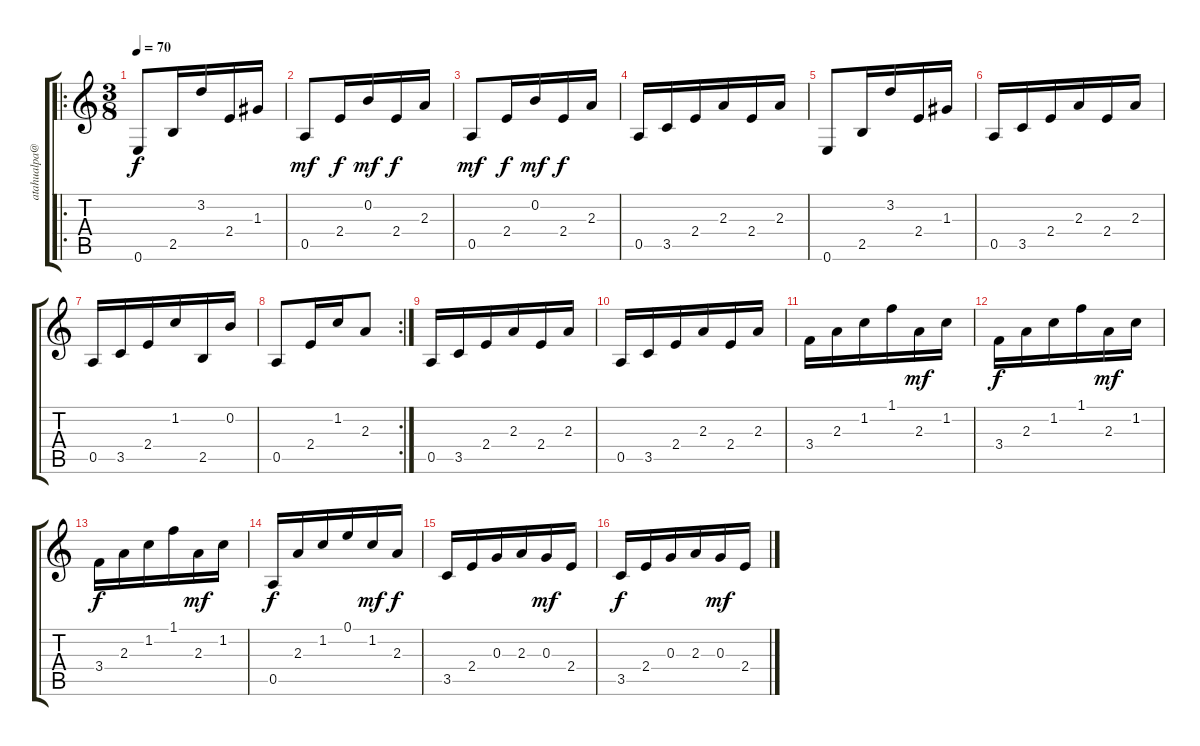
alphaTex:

\track ("" "atahualpa@") {instrument acousticguitarnylon}
\staff {score tabs}
\tuning (E4 B3 G3 D3 A2 E2) {hide}
\ro
\ts (3 8)
\tempo 70
\clef g2
\ks c
0.6.8{dy f} 2.5.16 3.2.16 2.4.16 1.3.16 |
0.5.8{dy mf} 2.4.16{dy f} 0.2.16{dy mf} 2.4.16{dy f} 2.3.16 |
0.5.8{dy mf} 2.4.16{dy f} 0.2.16{dy mf} 2.4.16{dy f} 2.3.16 |
0.5.16 3.5.16 2.4.16 2.3.16 2.4.16 2.3.16 |
0.6.8 2.5.16 3.2.16 2.4.16 1.3.16 |
0.5.16 3.5.16 2.4.16 2.3.16 2.4.16 2.3.16 |
0.5.16 3.5.16 2.4.16 1.2.16 2.5.16 0.2.16 |
\rc 2
0.5.8 2.4.16 1.2.16 2.3.8 |
0.5.16 3.5.16 2.4.16 2.3.16 2.4.16 2.3.16 |
0.5.16 3.5.16 2.4.16 2.3.16 2.4.16 2.3.16 |
3.4.16 2.3.16 1.2.16 1.1.16 2.3.16{dy mf} 1.2.16 |
3.4.16{dy f} 2.3.16 1.2.16 1.1.16 2.3.16{dy mf} 1.2.16 |
3.4.16{dy f} 2.3.16 1.2.16 1.1.16 2.3.16{dy mf} 1.2.16 |
0.5.16{dy f} 2.3.16 1.2.16 0.1.16 1.2.16{dy mf} 2.3.16{dy f} |
3.5.16 2.4.16 0.3.16 2.3.16 0.3.16{dy mf} 2.4.16 |
3.5.16{dy f} 2.4.16 0.3.16 2.3.16 0.3.16{dy mf} 2.4.16
